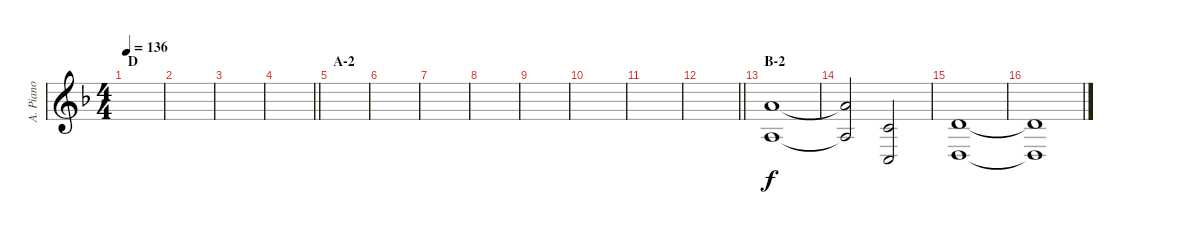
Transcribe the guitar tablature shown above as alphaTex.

\track ("A. Piano" "A. Piano") {instrument acousticgrandpiano}
\staff {score}
\tuning (E4 B3 G3 D3 A2 E2 B1) {hide}
\ts (4 4)
\section ("" "D")
\tempo 136
\clef g2
\ks dminor
|
|
|
\barLineRight lightlight
|
\section ("" "A-2")
|
|
|
|
|
|
|
\barLineRight lightlight
|
\section ("" "B-2")
(5.1 2.3).1 |
(5.1{t} 2.3{t}).2 (1.2 3.5).2 |
(3.2 0.4).1 |
(3.2{t} 0.4{t}).1
